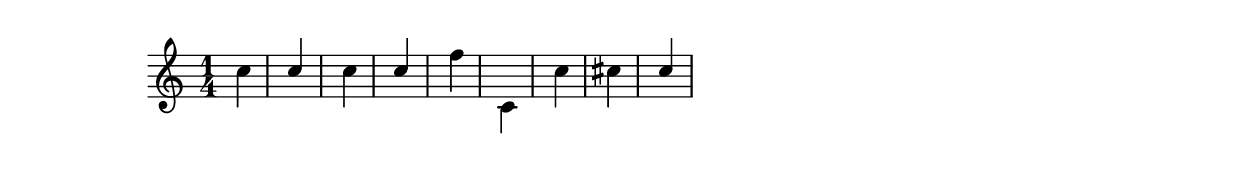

\version "2.7.39"
\header {
  texidoc = "Downstem notes following a barline are
printed with some extra space. This is an optical correction similar
to juxtaposed stems.

Accidentals after the barline get some space as well.
"
}

\layout { ragged-right = ##t}

\relative c''
{

  %%\override Staff.StaffSpacing  #'stem-spacing-correction = #10
  %%\override Staff.NoteSpacing  #'stem-spacing-correction = #10

  \time 1/4 \stemDown c4 \stemUp c4
  \stemDown c4 \stemUp c4
  \stemDown f c,4  c'4 cis4 \stemUp c4
}



